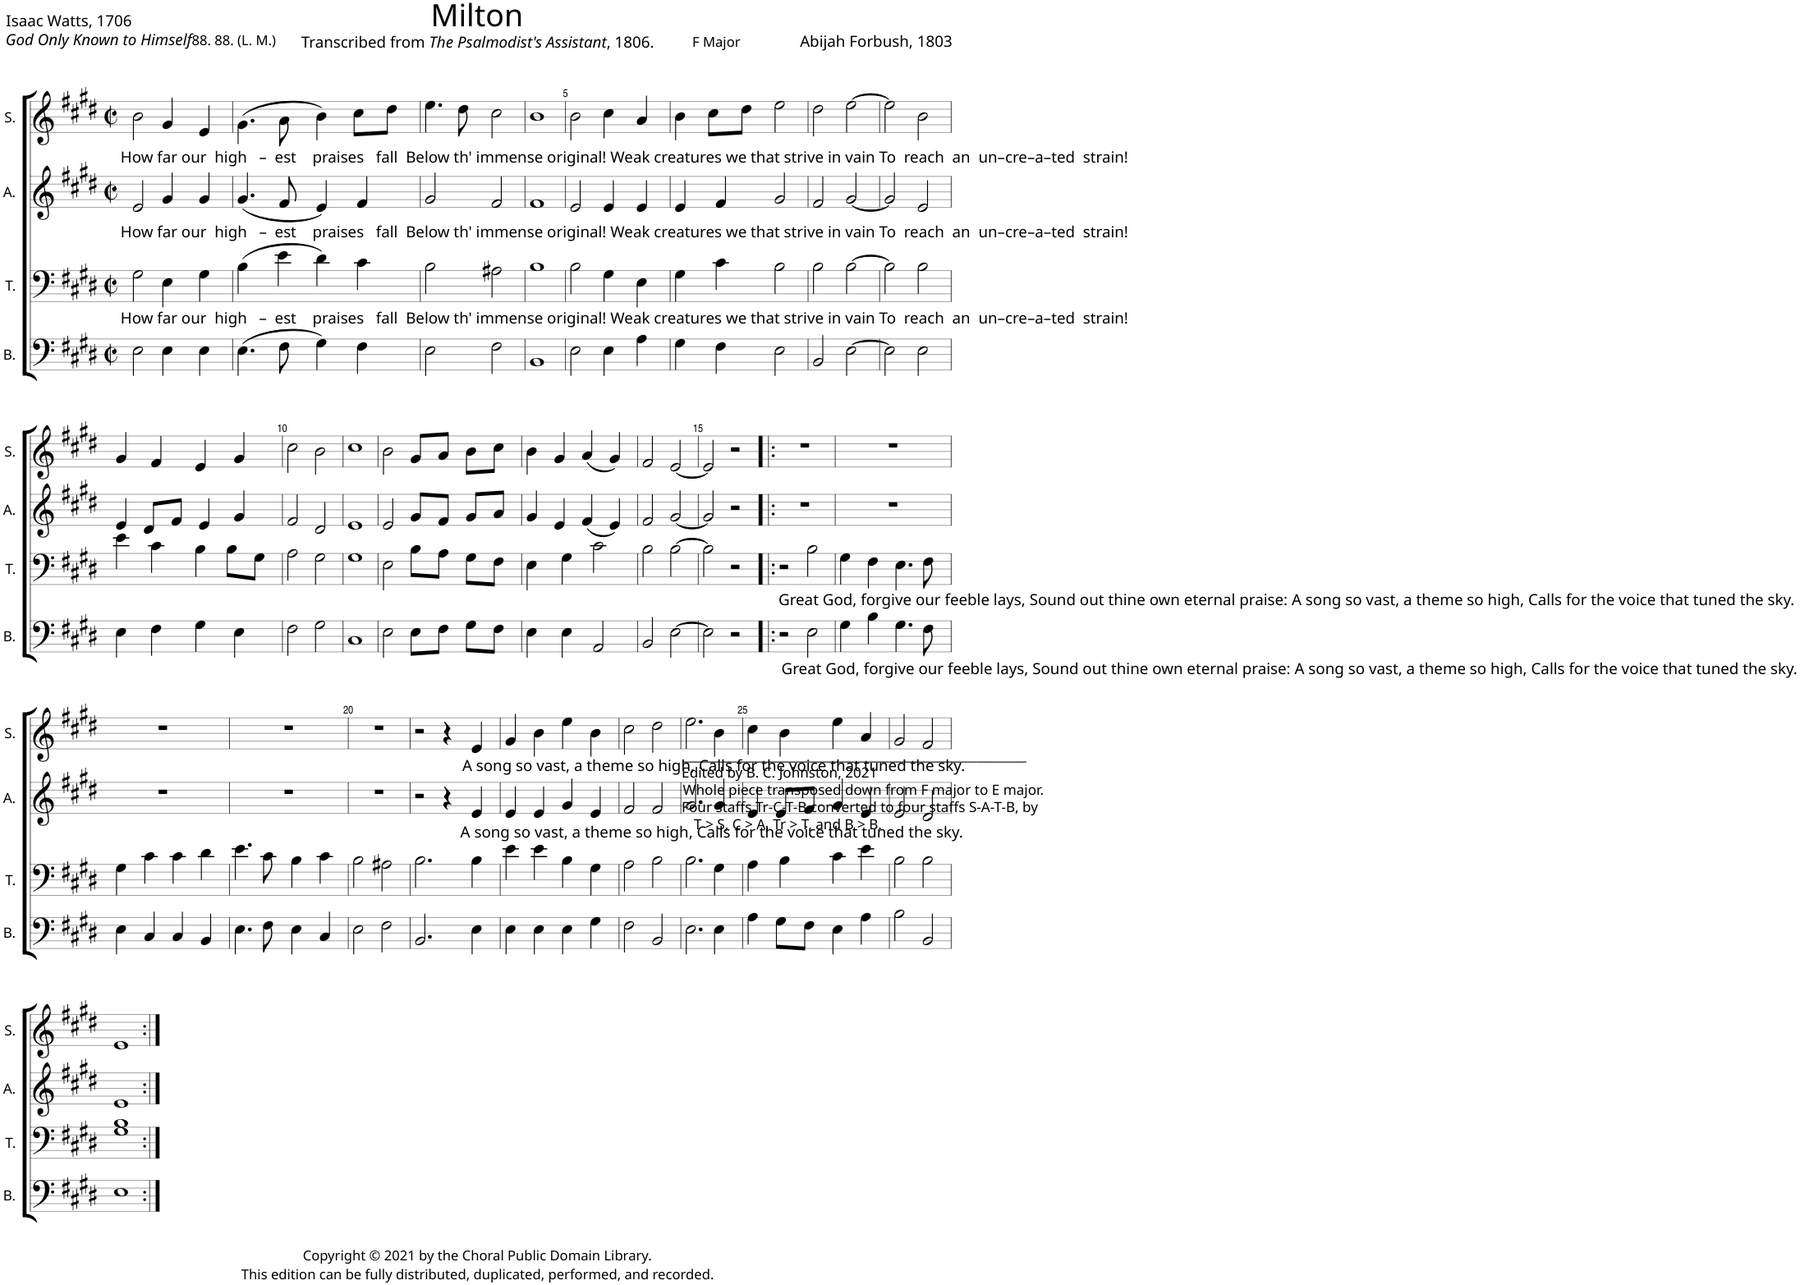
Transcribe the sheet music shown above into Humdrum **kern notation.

**kern	**kern	**kern	**kern
*part4	*part3	*part2	*part1
*staff4	*staff3	*staff2	*staff1
*I"B.	*I"T.	*I"A.	*I"S.
*I'B.	*I'T.	*I'A.	*I'S.
*clefF4	*clefF4	*clefG2	*clefG2
*k[f#c#g#d#]	*k[f#c#g#d#]	*k[f#c#g#d#]	*k[f#c#g#d#]
*M2/2	*M2/2	*M2/2	*M2/2
*met(c|)	*met(c|)	*met(c|)	*met(c|)
=1	=1	=1	=1
!	!	!LO:TX:a:t=How far our  high   –  est    praises   fall  Below th' immense original! Weak creatures we that strive in vain To  reach  an  un–cre–a–ted  strain!	!
!	!LO:TX:a:t=How far our  high   –  est    praises   fall  Below th' immense original! Weak creatures we that strive in vain To  reach  an  un–cre–a–ted  strain!	!	!
!LO:TX:a:t=How far our  high   –  est    praises   fall  Below th' immense original! Weak creatures we that strive in vain To  reach  an  un–cre–a–ted  strain!	!	!	!
2E\	2G#\	2e/	2b\
4E\	4E\	4g#/	4g#/
4E\	4G#\	4g#/	4e/
=2	=2	=2	=2
(4.E\	(4B\	(4.g#/	(4.g#\
.	4e\	.	.
8F#\	.	8f#/	8a\
4G#\)	4d#\)	4e/)	4b\)
4F#\	4c#\	4f#/	8cc#\L
.	.	.	8dd#\J
=3	=3	=3	=3
2E\	2B\	2g#/	4.ee\
.	.	.	8dd#\
2F#\	2A#X\	2f#/	2cc#\
=4	=4	=4	=4
1BB	1B	1f#	1b
=5	=5	=5	=5
2E\	2B\	2e/	2b\
4E\	4G#\	4e/	4cc#\
4A\	4E\	4e/	4a/
=6	=6	=6	=6
4G#\	4G#\	4e/	4b\
4F#\	4c#\	4f#/	8cc#\L
.	.	.	8dd#\J
2E\	2B\	2g#/	2ee\
=7	=7	=7	=7
2BB/	2B\	2f#/	2dd#\
[2E\	[2B\	[2g#/	[2ee\
=8	=8	=8	=8
2E\]	2B\]	2g#/]	2ee\]
2E\	2B\	2e/	2b\
!!LO:LB:g=z
=9	=9	=9	=9
4E\	4e\	4e/	4g#/
4F#\	4c#\	8d#/L	4f#/
.	.	8f#/J	.
4G#\	4B\	4e/	4e/
4E\	8B\L	4g#/	4g#/
.	8G#\J	.	.
=10	=10	=10	=10
2F#\	2A\	2f#/	2cc#\
2G#\	2G#\	2d#/	2b\
=11	=11	=11	=11
1C#	1G#	1e	1cc#
=12	=12	=12	=12
2E\	2E\	2e/	2b\
8E\L	8B\L	8g#/L	8g#/L
8F#\J	8A\J	8f#/J	8a/J
8G#\L	8G#\L	8g#/L	8b\L
8F#\J	8F#\J	8a/J	8cc#\J
=13	=13	=13	=13
4E\	4E\	4g#/	4b\
4E\	4G#\	4e/	4g#/
2AA/	2c#\	(4f#/	(4a/
.	.	4e/)	4g#/)
=14	=14	=14	=14
2BB/	2B\	2f#/	2f#/
[2E\	[2B\	[2g#/	[2e/
=15	=15	=15	=15
2E\]	2B\]	2g#/]	2e/]
2r	2r	2r	2r
=16!|:	=16!|:	=16!|:	=16!|:
2r	2r	1r	1r
!	!LO:TX:b:t=Great God, forgive our feeble lays, Sound out thine own eternal praise&colon; A song so vast, a theme so high, Calls for the voice that tuned the sky.	!	!
!LO:TX:b:t=Great God, forgive our feeble lays, Sound out thine own eternal praise&colon; A song so vast, a theme so high, Calls for the voice that tuned the sky.	!	!	!
!LO:TX:b:t=_______________________________________________________	!	!	!
!LO:TX:b:t=Edited by B. C. Johnston, 2021	!	!	!
!LO:TX:b:t=Whole piece transposed down from F major to E major.	!	!	!
!LO:TX:b:t=Four staffs Tr-C-T-B converted to four staffs S-A-T-B, by	!	!	!
!LO:TX:b:t=T > S, C > A, Tr > T, and B > B.	!	!	!
2E\	2B\	.	.
=17	=17	=17	=17
4G#\	4G#\	1r	1r
4B\	4F#\	.	.
4.G#\	4.E\	.	.
8F#\	8F#\	.	.
!!LO:LB:g=z
=18	=18	=18	=18
4E\	4G#\	1r	1r
4C#/	4c#\	.	.
4C#/	4c#\	.	.
4BB/	4d#\	.	.
=19	=19	=19	=19
4.E\	4.e\	1r	1r
8F#\	8c#\	.	.
4E\	4B\	.	.
4C#/	4c#\	.	.
=20	=20	=20	=20
2E\	2B\	1r	1r
2F#\	2A#X\	.	.
=21	=21	=21	=21
2.BB/	2.B\	2r	2r
.	.	4r	4r
!	!	!	!LO:TX:b:t=A song so vast, a theme so high, Calls for the voice that tuned the sky.
!	!LO:TX:a:t=A song so vast, a theme so high, Calls for the voice that tuned the sky.	!	!
4E\	4B\	4e/	4e/
=22	=22	=22	=22
4E\	4e\	4e/	4g#/
4E\	4e\	4e/	4b\
4E\	4B\	4g#/	4ee\
4G#\	4G#\	4e/	4b\
=23	=23	=23	=23
2F#\	2A\	2f#/	2cc#\
2BB/	2B\	2f#/	2dd#\
=24	=24	=24	=24
2.E\	2.B\	2.g#/	2.ee\
4E\	4G#\	4g#/	4b\
=25	=25	=25	=25
4A\	4A\	4e/	4cc#\
8G#\L	4B\	8e/L	4b\
8F#\J	.	8f#/J	.
4E\	4c#\	4g#/	4ee\
4A\	4e\	4e/	4a/
=26	=26	=26	=26
2B\	2B\	2e/	2g#/
2BB/	2B\	2d#/	2f#/
!!LO:LB:g=z
=27	=27	=27	=27
1E	1G# 1B	1e	1e
=:|!	=:|!	=:|!	=:|!
*-	*-	*-	*-
